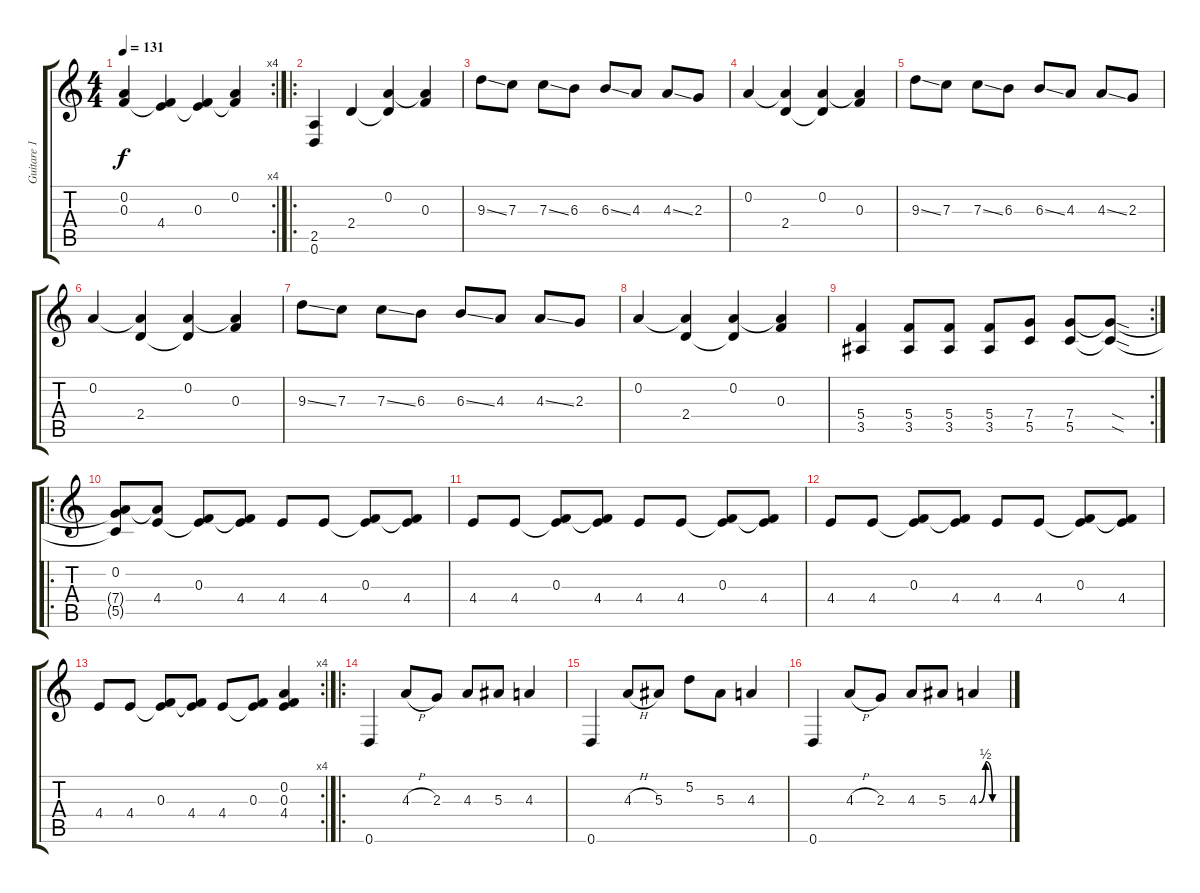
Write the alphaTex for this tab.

\track ("Guitare 1" "Guitare 1") {instrument distortionguitar}
\staff {score tabs}
\tuning (D4 A3 F3 C3 G2 D2) {hide}
\rc 4
\ts (4 4)
\tempo 131
\clef g2
\ks c
(0.2{t} 0.3).4{dy f} (0.3{t} 4.4).4 (0.3 4.4{t}).4 (0.2 0.3{t}).4 |
\ro
(2.5 0.6).4 2.4.4 (0.2 2.4{t}).4 (0.2{t} 0.3).4 |
9.3{ss}.8 7.3.8 7.3{ss}.8 6.3.8 6.3{ss}.8 4.3.8 4.3{ss}.8 2.3.8 |
0.2.4 (0.2{t} 2.4).4 (0.2 2.4{t}).4 (0.2{t} 0.3).4 |
9.3{ss}.8 7.3.8 7.3{ss}.8 6.3.8 6.3{ss}.8 4.3.8 4.3{ss}.8 2.3.8 |
0.2.4 (0.2{t} 2.4).4 (0.2 2.4{t}).4 (0.2{t} 0.3).4 |
9.3{ss}.8 7.3.8 7.3{ss}.8 6.3.8 6.3{ss}.8 4.3.8 4.3{ss}.8 2.3.8 |
0.2.4 (0.2{t} 2.4).4 (0.2 2.4{t}).4 (0.2{t} 0.3).4 |
\rc 2
(5.4 3.5).4 (5.4 3.5).8 (5.4 3.5).8 (5.4 3.5).8 (7.4 5.5).8 (7.4 5.5).8 (7.4{sod t} 5.5{sod t}).8 |
\ro
(0.2 7.4{t} 5.5{t}).8 (0.2{t} 4.4).8 (0.3 4.4{t}).8 (0.3{t} 4.4).8 4.4.8 4.4.8 (0.3 4.4{t}).8 (0.3{t} 4.4).8 |
4.4.8 4.4.8 (0.3 4.4{t}).8 (0.3{t} 4.4).8 4.4.8 4.4.8 (0.3 4.4{t}).8 (0.3{t} 4.4).8 |
4.4.8 4.4.8 (0.3 4.4{t}).8 (0.3{t} 4.4).8 4.4.8 4.4.8 (0.3 4.4{t}).8 (0.3{t} 4.4).8 |
\rc 4
4.4.8 4.4.8 (0.3 4.4{t}).8 (0.3{t} 4.4).8 4.4.8 (0.3 4.4{t}).8 (0.2 0.3 4.4).4 |
\ro
0.6.4 4.3{h}.8 2.3.8 4.3.8 5.3.8 4.3.4 |
0.6.4 4.3{h}.8 5.3.8 5.2.8 5.3.8 4.3.4 |
0.6.4 4.3{h}.8 2.3.8 4.3.8 5.3.8 4.3{be (custom 0 0 15 2 30 0 60 0)}.4
